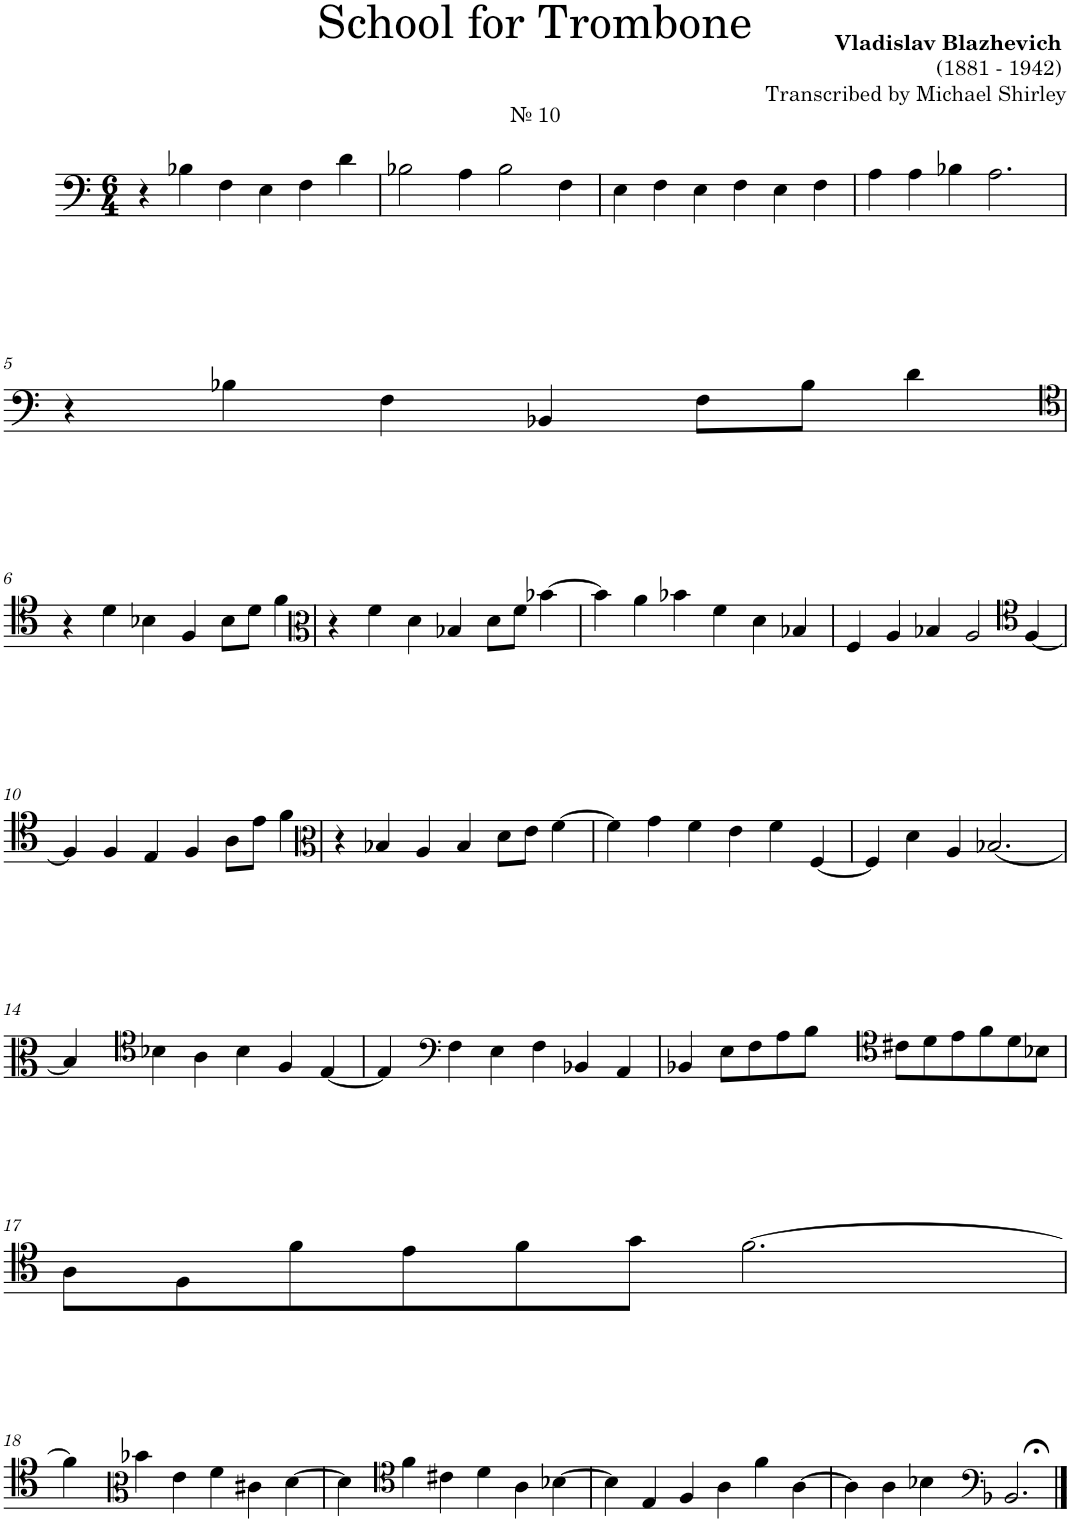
**kern
*part1
*staff1
*I"Trombone
*I'Tbn.
*clefF4
*k[]
*M6/4
=1
!LO:TX:a:t=№ 10
4r
4B-X\
4F\
4E\
4F\
4d\
=2
2B-X\
4A\
2B-\
4F\
=3
4E\
4F\
4E\
4F\
4E\
4F\
=4
4A\
4A\
4B-X\
2.A\
!!LO:LB:g=z
=5
4r
4B-X\
4F\
4BB-X/
8F\L
8B-\J
4d\
!!LO:LB:g=z
=6
*clefC4
4r
4d\
4B-X\
4F/
8B-\L
8d\J
4f\
=7
*clefC3
4r
4f\
4d\
4B-X/
8d\L
8f\J
[4b-X\
=8
4b-\]
4a\
4b-X\
4f\
4d\
4B-X/
=9
4F/
4A/
4B-X/
2A/
*clefC4
[4F/
!!LO:LB:g=z
=10
4F/]
4F/
4E/
4F/
8A\L
8e\J
4f\
=11
*clefC3
4r
4B-X/
4A/
4B-/
8d\L
8e\J
[4f\
=12
4f\]
4g\
4f\
4e\
4f\
[4F/
=13
4F/]
4d\
4A/
[2.B-X/
!!LO:LB:g=z
=14
4B-/]
*clefC4
4B-X\
4A\
4B-\
4F/
[4E/
=15
4E/]
*clefF4
4F\
4E\
4F\
4BB-X/
4AA/
=16
4BB-X/
8E\L
8F\
8A\
8B\J
*clefC4
8c#X\L
8d\
8e\
8f\
8d\
8B-X\J
!!LO:LB:g=z
=17
8A\L
8F\
8f\
8e\
8f\
8g\J
[2.f\
!!LO:LB:g=z
=18
4f\]
*clefC3
4b-X\
4e\
4f\
4c#X\
[4d\
=19
4d\]
*clefC4
4f\
4c#X\
4d\
4A\
[4B-X\
=20
4B-\]
4E/
4F/
4A\
4f\
[4A\
=21
4A\]
4A\
4B-X\
*clefF4
2.BB-X;</
==
*-
